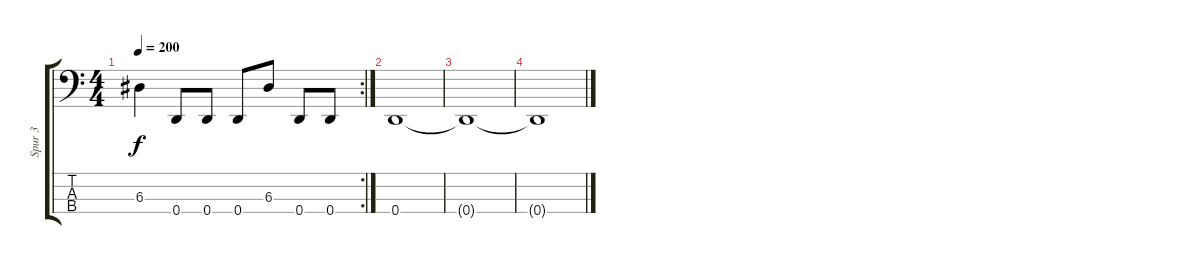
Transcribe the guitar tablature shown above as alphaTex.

\track ("Spur 3" "Spur 3") {instrument electricbasspick}
\staff {score tabs}
\tuning (G2 D2 A1 D1) {hide}
\rc 2
\ts (4 4)
\tempo 200
\clef f4
\ks c
6.3{t}.4{dy f} 0.4.8 0.4.8 0.4.8 6.3.8 0.4.8 0.4.8 |
0.4.1 |
0.4{t}.1 |
0.4{t}.1
